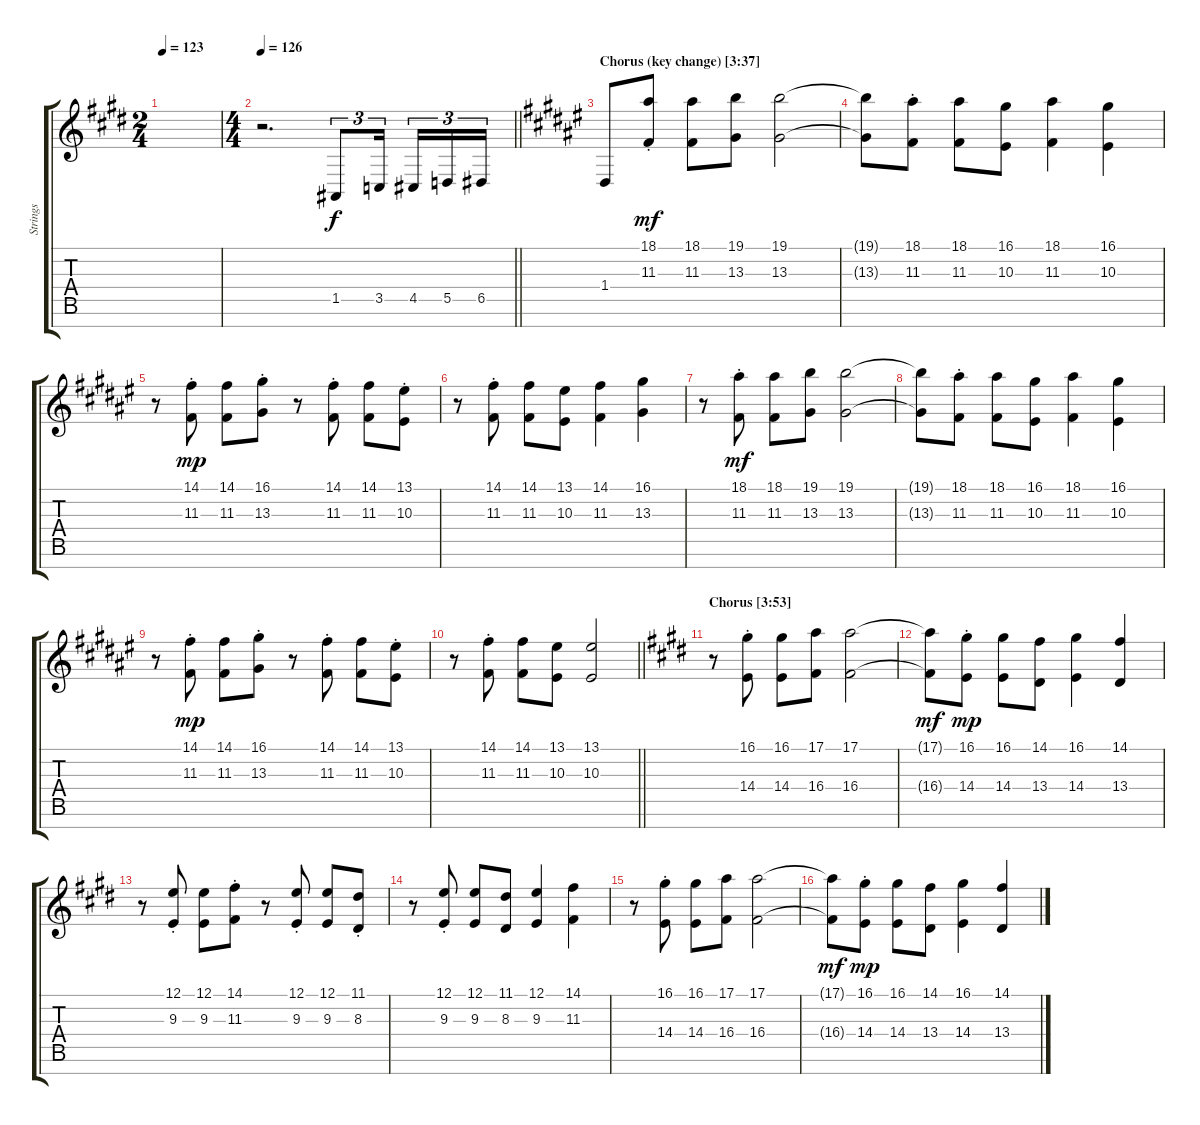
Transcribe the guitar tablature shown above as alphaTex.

\track ("Strings" "Strings") {instrument stringensemble1}
\staff {score tabs}
\tuning (E4 B3 G3 D3 A2 E2 B1) {hide}
\ts (2 4)
\tempo 123
\clef g2
\ks c#minor
|
\ts (4 4)
\tempo 126
\barLineRight lightlight
r.2{d} 1.5.8{tu (3 2)} 3.5.16{tu (3 2) beam splitsecondary} 4.5.16{tu (3 2)} 5.5.16{tu (3 2)} 6.5.16{tu (3 2)} |
\section ("" "Chorus (key change) [3:37]")
\ks d#minor
1.4.8 (18.1{st} 11.3{st}).8{dy mf} (18.1 11.3).8 (19.1 13.3).8 (19.1 13.3).2 |
(19.1{t} 13.3{t}).8 (18.1{st} 11.3{st}).8 (18.1 11.3).8 (16.1 10.3).8 (18.1 11.3).4 (16.1 10.3).4 |
r.8 (14.1{st} 11.3{st}).8{dy mp} (14.1 11.3).8 (16.1{st} 13.3{st}).8 r.8 (14.1{st} 11.3{st}).8 (14.1 11.3).8 (13.1{st} 10.3{st}).8 |
r.8 (14.1{st} 11.3{st}).8 (14.1 11.3).8 (13.1 10.3).8 (14.1 11.3).4 (16.1 13.3).4 |
r.8 (18.1{st} 11.3{st}).8{dy mf} (18.1 11.3).8 (19.1 13.3).8 (19.1 13.3).2 |
(19.1{t} 13.3{t}).8 (18.1{st} 11.3{st}).8 (18.1 11.3).8 (16.1 10.3).8 (18.1 11.3).4 (16.1 10.3).4 |
r.8 (14.1{st} 11.3{st}).8{dy mp} (14.1 11.3).8 (16.1{st} 13.3{st}).8 r.8 (14.1{st} 11.3{st}).8 (14.1 11.3).8 (13.1{st} 10.3{st}).8 |
\barLineRight lightlight
r.8 (14.1{st} 11.3{st}).8 (14.1 11.3).8 (13.1 10.3).8 (13.1 10.3).2 |
\section ("" "Chorus [3:53]")
\ks c#minor
r.8 (16.1{st} 14.4{st}).8 (16.1 14.4).8 (17.1 16.4).8 (17.1 16.4).2 |
(17.1{t} 16.4{t}).8{dy mf} (16.1{st} 14.4{st}).8{dy mp} (16.1 14.4).8 (14.1 13.4).8 (16.1 14.4).4 (14.1 13.4).4 |
r.8 (12.1{st} 9.3{st}).8 (12.1 9.3).8 (14.1{st} 11.3{st}).8 r.8 (12.1{st} 9.3{st}).8 (12.1 9.3).8 (11.1{st} 8.3{st}).8 |
r.8 (12.1{st} 9.3{st}).8 (12.1 9.3).8 (11.1 8.3).8 (12.1 9.3).4 (14.1 11.3).4 |
r.8 (16.1{st} 14.4{st}).8 (16.1 14.4).8 (17.1 16.4).8 (17.1 16.4).2 |
(17.1{t} 16.4{t}).8{dy mf} (16.1{st} 14.4{st}).8{dy mp} (16.1 14.4).8 (14.1 13.4).8 (16.1 14.4).4 (14.1 13.4).4
